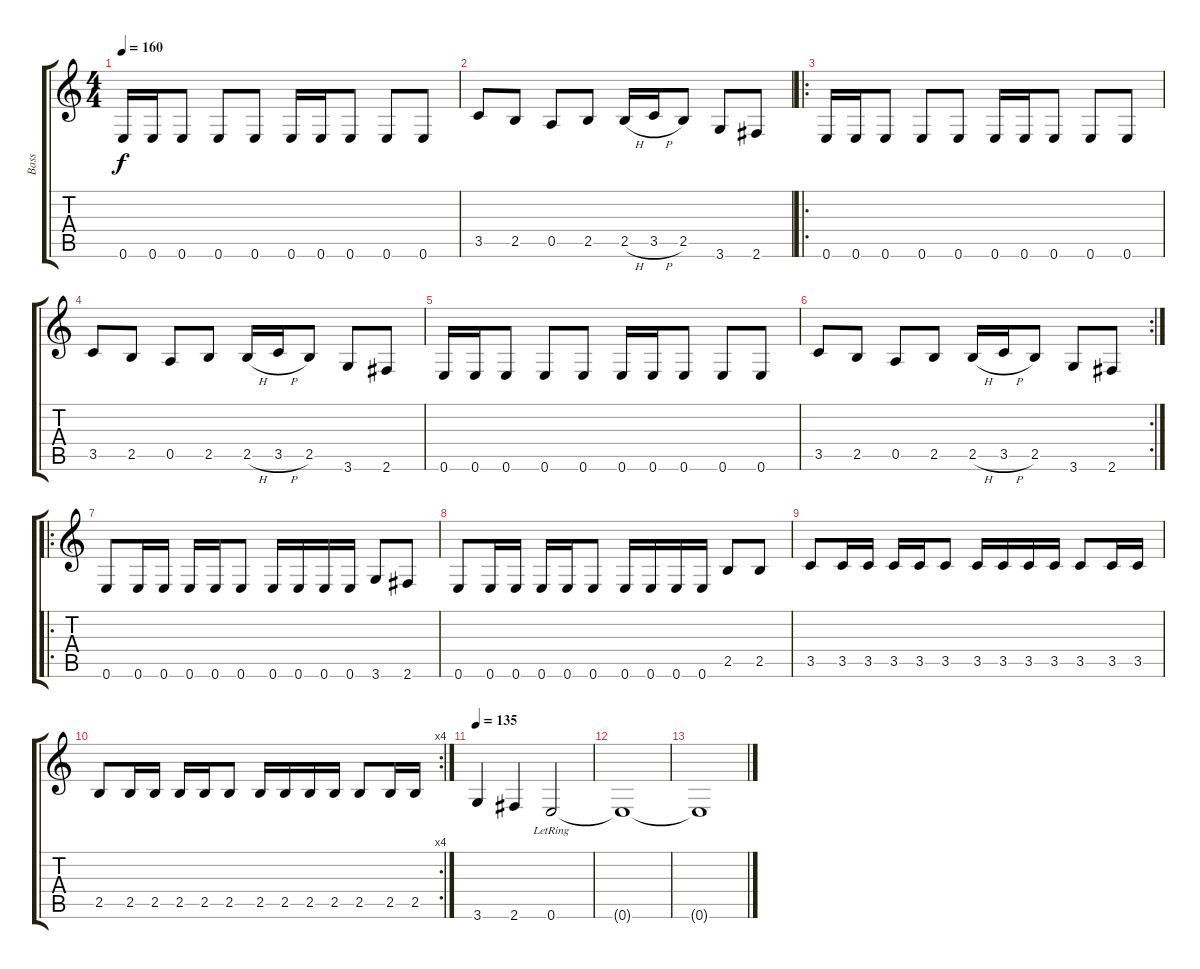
\track ("Bass" "Bass") {instrument electricbasspick}
\staff {score tabs}
\tuning (E4 B3 G3 D3 A2 E2) {hide}
\ts (4 4)
\tempo 160
\clef g2
\ks c
0.6.16{dy f} 0.6.16 0.6.8 0.6.8 0.6.8 0.6.16 0.6.16 0.6.8 0.6.8 0.6.8 |
3.5.8 2.5.8 0.5.8 2.5.8 2.5{h}.16 3.5{h}.16 2.5.8 3.6.8 2.6.8 |
\ro
0.6.16 0.6.16 0.6.8 0.6.8 0.6.8 0.6.16 0.6.16 0.6.8 0.6.8 0.6.8 |
3.5.8 2.5.8 0.5.8 2.5.8 2.5{h}.16 3.5{h}.16 2.5.8 3.6.8 2.6.8 |
0.6.16 0.6.16 0.6.8 0.6.8 0.6.8 0.6.16 0.6.16 0.6.8 0.6.8 0.6.8 |
\rc 2
3.5.8 2.5.8 0.5.8 2.5.8 2.5{h}.16 3.5{h}.16 2.5.8 3.6.8 2.6.8 |
\ro
0.6.8 0.6.16 0.6.16 0.6.16 0.6.16 0.6.8 0.6.16 0.6.16 0.6.16 0.6.16 3.6.8 2.6.8 |
0.6.8 0.6.16 0.6.16 0.6.16 0.6.16 0.6.8 0.6.16 0.6.16 0.6.16 0.6.16 2.5.8 2.5.8 |
3.5.8 3.5.16 3.5.16 3.5.16 3.5.16 3.5.8 3.5.16 3.5.16 3.5.16 3.5.16 3.5.8 3.5.16 3.5.16 |
\rc 4
2.5.8 2.5.16 2.5.16 2.5.16 2.5.16 2.5.8 2.5.16 2.5.16 2.5.16 2.5.16 2.5.8 2.5.16 2.5.16 |
\tempo 135
3.6.4 2.6.4 0.6{lr}.2 |
0.6{t}.1 |
0.6{t}.1
